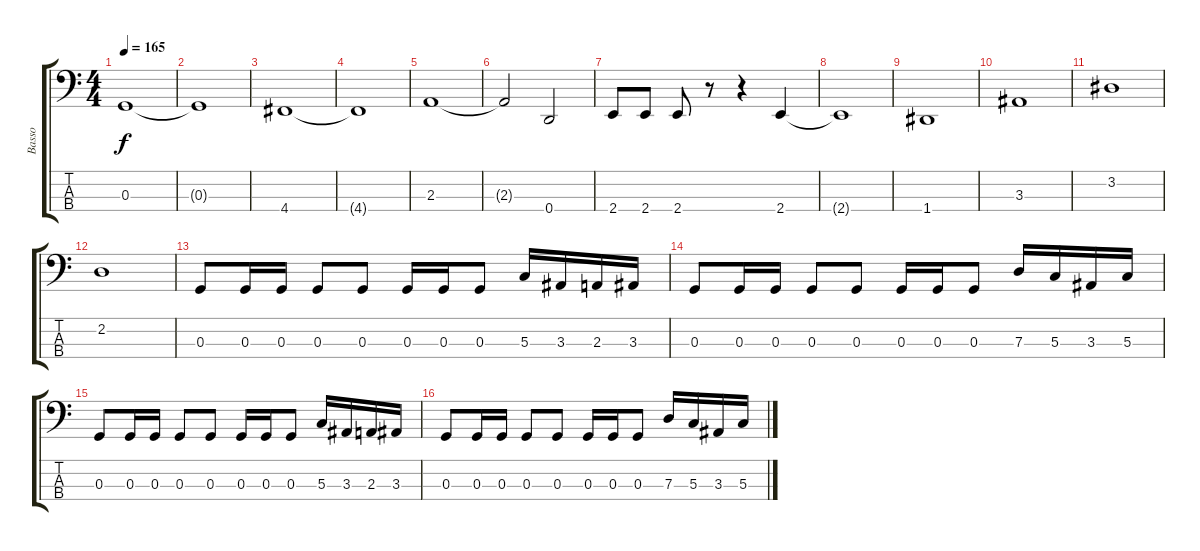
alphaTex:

\track ("Basso" "Basso") {instrument electricbassfinger}
\staff {score tabs}
\tuning (F2 C2 G1 D1) {hide}
\ts (4 4)
\tempo 165
\clef f4
\ks c
0.3.1{dy f} |
0.3{t}.1 |
4.4.1 |
4.4{t}.1 |
2.3.1 |
2.3{t}.2 0.4.2 |
2.4.8 2.4.8 2.4.8 r.8 r.4 2.4.4 |
2.4{t}.1 |
1.4.1 |
3.3.1 |
3.2.1 |
2.2.1 |
0.3.8 0.3.16 0.3.16 0.3.8 0.3.8 0.3.16 0.3.16 0.3.8 5.3.16 3.3.16 2.3.16 3.3.16 |
0.3.8 0.3.16 0.3.16 0.3.8 0.3.8 0.3.16 0.3.16 0.3.8 7.3.16 5.3.16 3.3.16 5.3.16 |
0.3.8 0.3.16 0.3.16 0.3.8 0.3.8 0.3.16 0.3.16 0.3.8 5.3.16 3.3.16 2.3.16 3.3.16 |
0.3.8 0.3.16 0.3.16 0.3.8 0.3.8 0.3.16 0.3.16 0.3.8 7.3.16 5.3.16 3.3.16 5.3.16
